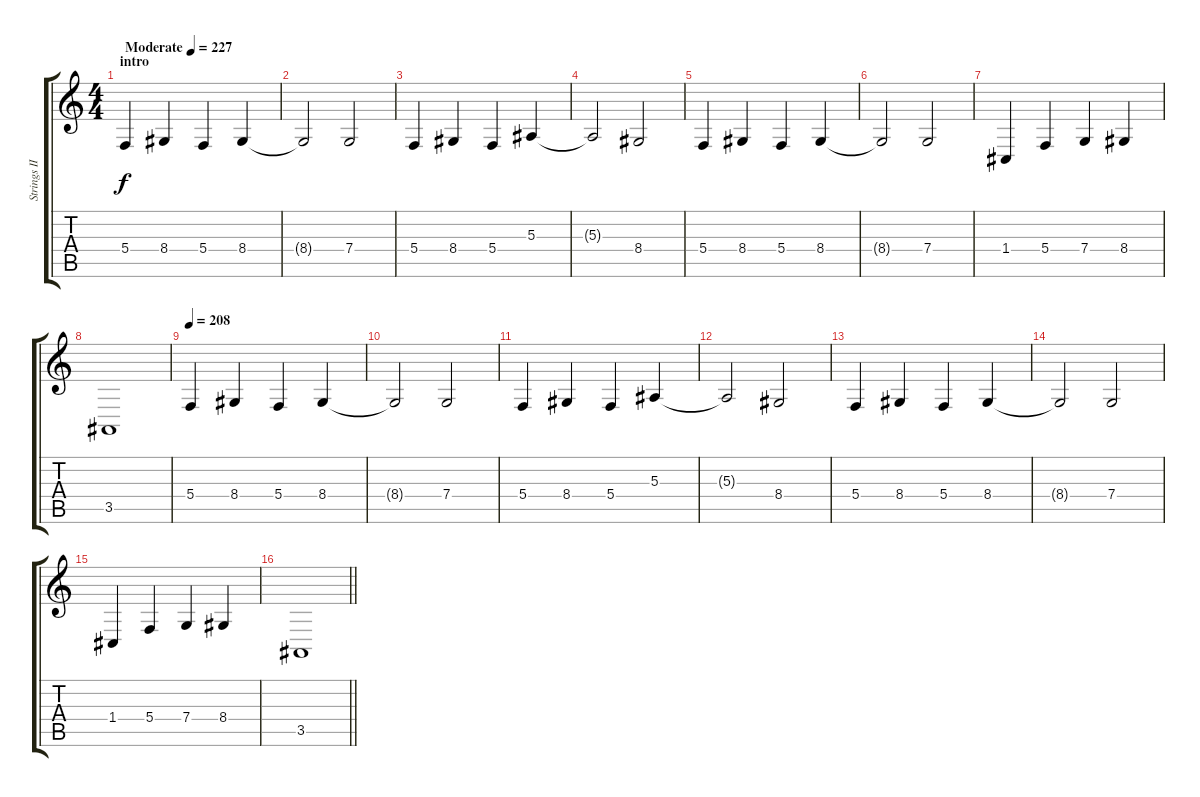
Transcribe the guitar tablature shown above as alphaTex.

\track ("Strings II" "Strings II") {instrument viola}
\staff {score tabs}
\tuning (D4 A3 F3 C3 G2 C2) {hide}
\ts (4 4)
\section ("" "intro")
\tempo (227 "Moderate")
\tempo 208
\tempo (227 "Moderate")
\clef g2
\ks c
5.4.4{dy f instrument viola} 8.4.4 5.4.4 8.4.4 |
8.4{t}.2 7.4.2 |
5.4.4 8.4.4 5.4.4 5.3.4 |
5.3{t}.2 8.4.2 |
5.4.4 8.4.4 5.4.4 8.4.4 |
8.4{t}.2 7.4.2 |
1.4.4 5.4.4 7.4.4 8.4.4 |
3.5.1 |
\tempo 208
5.4.4 8.4.4 5.4.4 8.4.4 |
8.4{t}.2 7.4.2 |
5.4.4 8.4.4 5.4.4 5.3.4 |
5.3{t}.2 8.4.2 |
5.4.4 8.4.4 5.4.4 8.4.4 |
8.4{t}.2 7.4.2 |
1.4.4 5.4.4 7.4.4 8.4.4 |
\barLineRight lightlight
3.5.1
